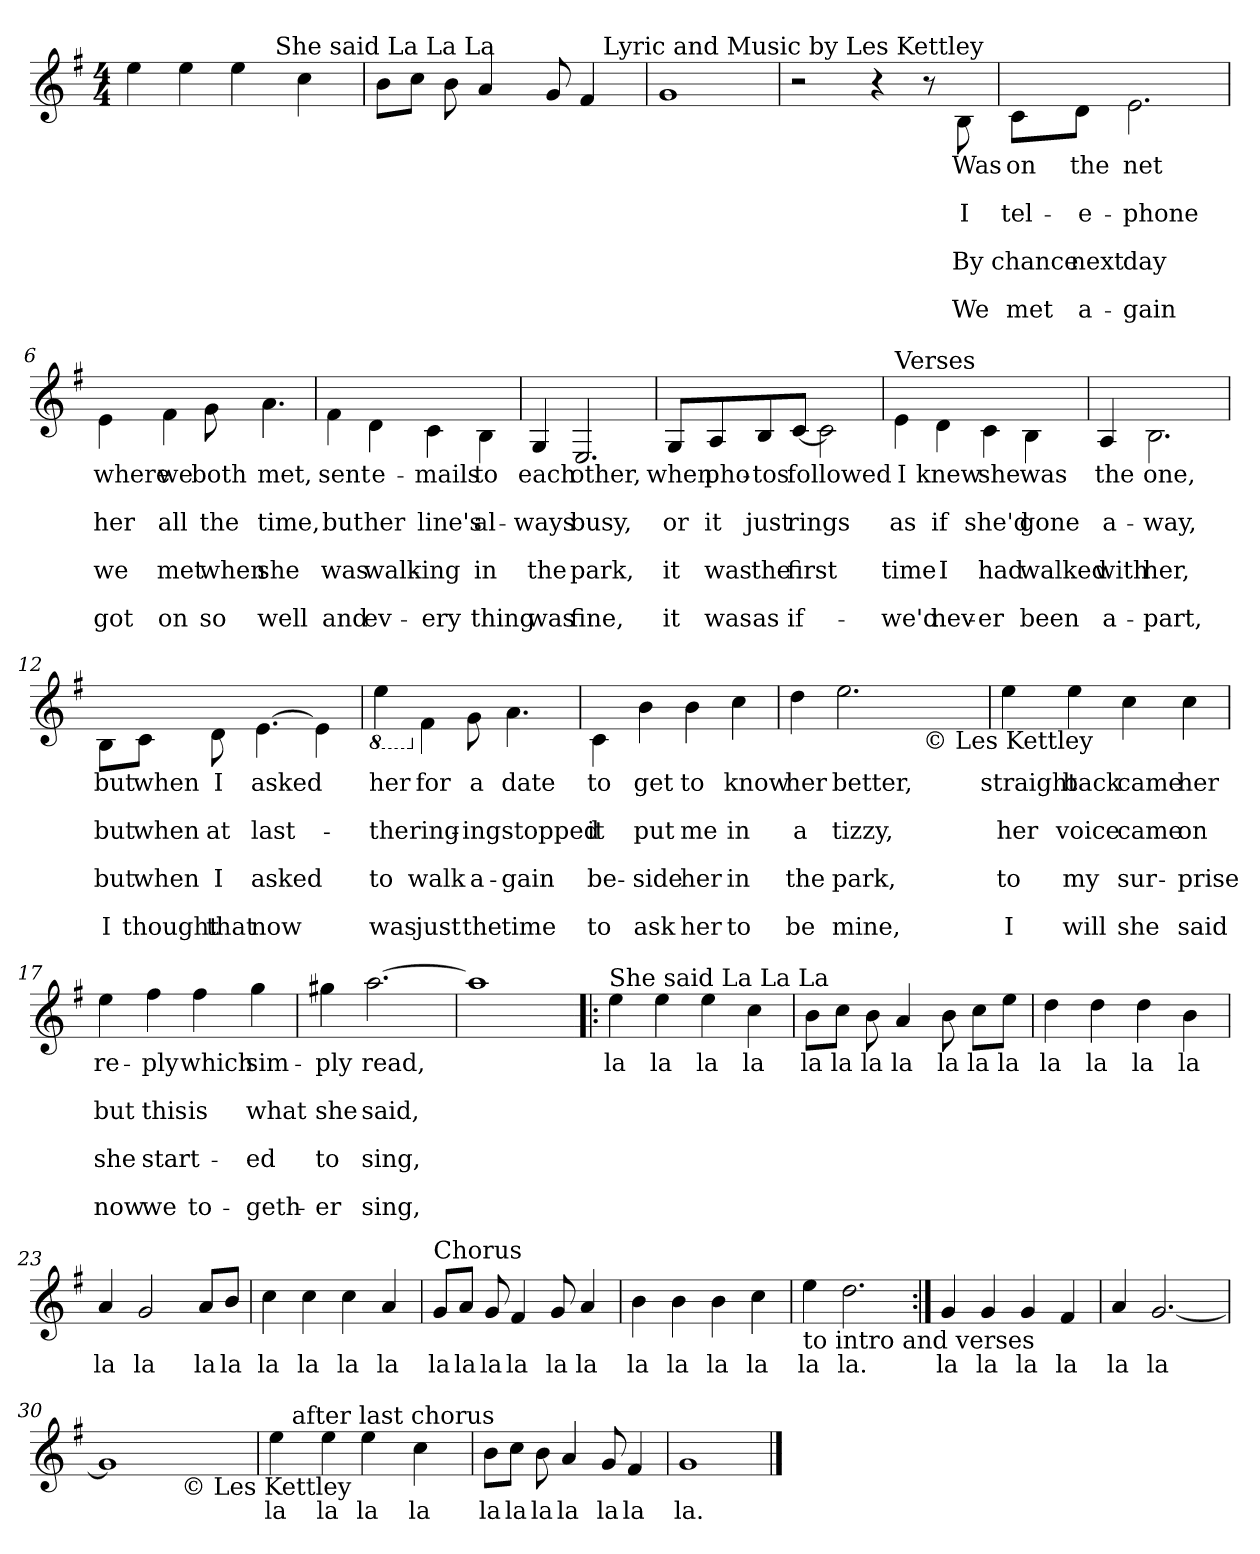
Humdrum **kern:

**kern	**text	**text	**text	**text	**text	**text	**text
*part1	*part1	*part1	*part1	*part1	*part1	*part1	*part1
*staff1	*staff1	*staff1	*staff1	*staff1	*staff1	*staff1	*staff1
*clefG2	*	*	*	*	*	*	*
*k[f#]	*	*	*	*	*	*	*
*G:	*	*	*	*	*	*	*
*M4/4	*	*	*	*	*	*	*
*MM140	*	*	*	*	*	*	*
=1	=1	=1	=1	=1	=1	=1	=1
!LO:TX:a:t=Intro \nto verses	!	!	!	!	!	!	!
*^	*	*	*	*	*	*	*
4ee\	2ryy	.	.	.	.	.	.	.
4ee\	.	.	.	.	.	.	.	.
4ee\	8.ryy	.	.	.	.	.	.	.
!	!LO:TX:a:t=She said La La La	!	!	!	!	!	!	!
.	4ryy	.	.	.	.	.	.	.
4cc\	.	.	.	.	.	.	.	.
.	16ryy	.	.	.	.	.	.	.
=2	=2	=2	=2	=2	=2	=2	=2	=2
8b\L	2ryy	.	.	.	.	.	.	.
8cc\J	.	.	.	.	.	.	.	.
8b\	.	.	.	.	.	.	.	.
4a/	.	.	.	.	.	.	.	.
.	4ryy	.	.	.	.	.	.	.
8g/	.	.	.	.	.	.	.	.
4f#/	16ryy	.	.	.	.	.	.	.
!	!LO:TX:a:t=Lyric and Music by Les Kettley	!	!	!	!	!	!	!
.	8.ryy	.	.	.	.	.	.	.
*v	*v	*	*	*	*	*	*	*
=3	=3	=3	=3	=3	=3	=3	=3
1g	.	.	.	.	.	.	.
!!LO:LB:g=z
=4	=4	=4	=4	=4	=4	=4	=4
2r	.	.	.	.	.	.	.
4r	.	.	.	.	.	.	.
8r	.	.	.	.	.	.	.
!	!LO:LY:b	!	!LO:LY:b	!	!LO:LY:b	!	!LO:LY:b
8B\	Was	.	I	.	By	.	We
=5	=5	=5	=5	=5	=5	=5	=5
!	!LO:LY:b	!	!LO:LY:b	!	!LO:LY:b	!	!LO:LY:b
8c\L	on	.	tel-	.	chance	.	met
!	!LO:LY:b	!	!LO:LY:b	!	!LO:LY:b	!	!LO:LY:b
8d\J	the	.	-e-	.	next	.	a-
!	!LO:LY:b	!	!LO:LY:b	!	!LO:LY:b	!	!LO:LY:b
2.e\	net	.	-phone	.	day	.	-gain
=6	=6	=6	=6	=6	=6	=6	=6
!	!LO:LY:b	!	!LO:LY:b	!	!LO:LY:b	!	!LO:LY:b
4e\	where	.	her	.	we	.	got
!	!LO:LY:b	!	!LO:LY:b	!	!LO:LY:b	!	!LO:LY:b
4f#\	we	.	all	.	met	.	on
!	!LO:LY:b	!	!LO:LY:b	!	!LO:LY:b	!	!LO:LY:b
8g\	both	.	the	.	when	.	so
!	!LO:LY:b	!	!LO:LY:b	!	!LO:LY:b	!	!LO:LY:b
4.a\	met,	.	time,	.	she	.	well
=7	=7	=7	=7	=7	=7	=7	=7
!	!LO:LY:b	!	!LO:LY:b	!	!LO:LY:b	!	!LO:LY:b
4f#\	sent	.	but	.	was	.	and
!	!LO:LY:b	!	!LO:LY:b	!	!LO:LY:b	!	!LO:LY:b
4d\	e-	.	her	.	walk-	.	ev-
!	!LO:LY:b	!	!LO:LY:b	!	!LO:LY:b	!	!LO:LY:b
4c\	-mails	.	line's	.	-ing	.	-ery
!	!LO:LY:b	!	!LO:LY:b	!	!LO:LY:b	!	!LO:LY:b
4B\	to	.	al-	.	in	.	thing
=8	=8	=8	=8	=8	=8	=8	=8
!	!LO:LY:b	!	!LO:LY:b	!	!LO:LY:b	!	!LO:LY:b
4G/	each	.	-ways	.	the	.	was
!	!LO:LY:b	!	!LO:LY:b	!	!LO:LY:b	!	!LO:LY:b
2.E/	other,	.	busy,	.	park,	.	fine,
!!LO:LB:g=z
=9	=9	=9	=9	=9	=9	=9	=9
!	!LO:LY:b	!	!LO:LY:b	!	!LO:LY:b	!	!LO:LY:b
8G/L	when	.	or	.	it	.	it
!	!LO:LY:b	!	!LO:LY:b	!	!LO:LY:b	!	!LO:LY:b
8A/	pho-	.	it	.	was	.	was
!	!LO:LY:b	!	!LO:LY:b	!	!LO:LY:b	!	!LO:LY:b
8B/	-tos	.	just	.	the	.	as
!	!LO:LY:b	!	!LO:LY:b	!	!LO:LY:b	!	!LO:LY:b
[8c/J	followed	.	rings	.	first	.	if-
2c\]	.	.	.	.	.	.	.
=10	=10	=10	=10	=10	=10	=10	=10
!LO:TX:a:t=Verses	!	!	!	!	!	!	!
!	!LO:LY:b	!	!LO:LY:b	!	!LO:LY:b	!	!LO:LY:b
4e\	I	.	as	.	time	.	-we'd
!	!LO:LY:b	!	!LO:LY:b	!	!LO:LY:b	!	!LO:LY:b
4d\	knew	.	if	.	I	.	nev-
!	!LO:LY:b	!	!LO:LY:b	!	!LO:LY:b	!	!LO:LY:b
4c\	she	.	she'd	.	had	.	-er
!	!LO:LY:b	!	!LO:LY:b	!	!LO:LY:b	!	!LO:LY:b
4B\	was	.	gone	.	walked	.	been
=11	=11	=11	=11	=11	=11	=11	=11
!	!LO:LY:b	!	!LO:LY:b	!	!LO:LY:b	!	!LO:LY:b
4A/	the	.	a-	.	with	.	a-
!	!LO:LY:b	!	!LO:LY:b	!	!LO:LY:b	!	!LO:LY:b
2.B\	one,	.	-way,	.	her,	.	-part,
=12	=12	=12	=12	=12	=12	=12	=12
!	!LO:LY:b	!	!LO:LY:b	!	!LO:LY:b	!	!LO:LY:b
8B\L	but	.	but	.	but	.	I
!	!LO:LY:b	!	!LO:LY:b	!	!LO:LY:b	!	!LO:LY:b
8c\J	when	.	when	.	when	.	thought
!	!LO:LY:b	!	!LO:LY:b	!	!LO:LY:b	!	!LO:LY:b
8d\	I	.	at	.	I	.	that
!	!LO:LY:b	!	!LO:LY:b	!	!LO:LY:b	!	!LO:LY:b
[4.e\	asked	.	last-	.	asked	.	now
4e\]	.	.	.	.	.	.	.
!!LO:LB:g=z
=13	=13	=13	=13	=13	=13	=13	=13
*8ba	*	*	*	*	*	*	*
!	!LO:LY:b	!	!LO:LY:b	!	!LO:LY:b	!	!LO:LY:b
4e\	her	.	-the	.	to	.	was
*X8ba	*	*	*	*	*	*	*
!	!LO:LY:b	!	!LO:LY:b	!	!LO:LY:b	!	!LO:LY:b
4f#\	for	.	ring-	.	walk	.	just
!	!LO:LY:b	!	!LO:LY:b	!	!LO:LY:b	!	!LO:LY:b
8g\	a	.	-ing	.	a-	.	the
!	!LO:LY:b	!	!LO:LY:b	!	!LO:LY:b	!	!LO:LY:b
4.a\	date	.	stopped	.	-gain	.	time
=14	=14	=14	=14	=14	=14	=14	=14
!	!LO:LY:b	!	!LO:LY:b	!	!LO:LY:b	!	!LO:LY:b
4c\	to	.	it	.	be-	.	to
!	!LO:LY:b	!	!LO:LY:b	!	!LO:LY:b	!	!LO:LY:b
4b\	get	.	put	.	-side	.	ask
!	!LO:LY:b	!	!LO:LY:b	!	!LO:LY:b	!	!LO:LY:b
4b\	to	.	me	.	her	.	her
!	!LO:LY:b	!	!LO:LY:b	!	!LO:LY:b	!	!LO:LY:b
4cc\	know	.	in	.	in	.	to
=15	=15	=15	=15	=15	=15	=15	=15
!	!LO:LY:b	!	!LO:LY:b	!	!LO:LY:b	!	!LO:LY:b
*^	*	*	*	*	*	*	*
4dd\	2ryy	her	.	a	.	the	.	be
!	!	!LO:LY:b	!	!LO:LY:b	!	!LO:LY:b	!	!LO:LY:b
2.ee\	.	better,	.	tizzy,	.	park,	.	mine,
.	8.ryy	.	.	.	.	.	.	.
!	!LO:TX:b:t=© Les Kettley	!	!	!	!	!	!	!
.	4ryy	.	.	.	.	.	.	.
.	16ryy	.	.	.	.	.	.	.
=16	=16	=16	=16	=16	=16	=16	=16	=16
!	!	!LO:LY:b	!	!LO:LY:b	!	!LO:LY:b	!	!LO:LY:b
*v	*v	*	*	*	*	*	*	*
4ee\	straight	.	her	.	to	.	I
!	!LO:LY:b	!	!LO:LY:b	!	!LO:LY:b	!	!LO:LY:b
4ee\	back	.	voice	.	my	.	will
!	!LO:LY:b	!	!LO:LY:b	!	!LO:LY:b	!	!LO:LY:b
4cc\	came	.	came	.	sur-	.	she
!	!LO:LY:b	!	!LO:LY:b	!	!LO:LY:b	!	!LO:LY:b
4cc\	her	.	on	.	-prise	.	said
=17	=17	=17	=17	=17	=17	=17	=17
!	!LO:LY:b	!	!LO:LY:b	!	!LO:LY:b	!	!LO:LY:b
4ee\	re-	.	but	.	she	.	now
!	!LO:LY:b	!	!LO:LY:b	!	!LO:LY:b	!	!LO:LY:b
4ff#\	-ply	.	this	.	start-	.	we
!	!LO:LY:b	!	!LO:LY:b	!	!	!	!LO:LY:b
4ff#\	which	.	is	.	.	.	to-
!	!LO:LY:b	!	!LO:LY:b	!	!LO:LY:b	!	!LO:LY:b
4gg\	sim-	.	what	.	-ed	.	-geth-
=18	=18	=18	=18	=18	=18	=18	=18
!	!LO:LY:b	!	!LO:LY:b	!	!LO:LY:b	!	!LO:LY:b
4gg#X\	-ply	.	she	.	to	.	-er
!	!LO:LY:b	!	!LO:LY:b	!	!LO:LY:b	!	!LO:LY:b
[2.aa\	read,	.	said,	.	sing,	.	sing,
=19	=19	=19	=19	=19	=19	=19	=19
1aa]	.	.	.	.	.	.	.
!!LO:PB:g=z
=20!|:	=20!|:	=20!|:	=20!|:	=20!|:	=20!|:	=20!|:	=20!|:
!LO:TX:a:t=She said La La La	!	!	!	!	!	!	!
!	!LO:LY:b	!	!	!	!	!	!
4ee\	la	.	.	.	.	.	.
!	!LO:LY:b	!	!	!	!	!	!
4ee\	la	.	.	.	.	.	.
!	!LO:LY:b	!	!	!	!	!	!
4ee\	la	.	.	.	.	.	.
!	!LO:LY:b	!	!	!	!	!	!
4cc\	la	.	.	.	.	.	.
=21	=21	=21	=21	=21	=21	=21	=21
!	!LO:LY:b	!	!	!	!	!	!
8b\L	la	.	.	.	.	.	.
!	!LO:LY:b	!	!	!	!	!	!
8cc\J	la	.	.	.	.	.	.
!	!LO:LY:b	!	!	!	!	!	!
8b\	la	.	.	.	.	.	.
!	!LO:LY:b	!	!	!	!	!	!
4a/	la	.	.	.	.	.	.
!	!LO:LY:b	!	!	!	!	!	!
8b\	la	.	.	.	.	.	.
!	!LO:LY:b	!	!	!	!	!	!
8cc\L	la	.	.	.	.	.	.
!	!LO:LY:b	!	!	!	!	!	!
8ee\J	la	.	.	.	.	.	.
=22	=22	=22	=22	=22	=22	=22	=22
!	!LO:LY:b	!	!	!	!	!	!
4dd\	la	.	.	.	.	.	.
!	!LO:LY:b	!	!	!	!	!	!
4dd\	la	.	.	.	.	.	.
!	!LO:LY:b	!	!	!	!	!	!
4dd\	la	.	.	.	.	.	.
!	!LO:LY:b	!	!	!	!	!	!
4b\	la	.	.	.	.	.	.
=23	=23	=23	=23	=23	=23	=23	=23
!	!LO:LY:b	!	!	!	!	!	!
4a/	la	.	.	.	.	.	.
!	!LO:LY:b	!	!	!	!	!	!
2g/	la	.	.	.	.	.	.
!	!LO:LY:b	!	!	!	!	!	!
8a/L	la	.	.	.	.	.	.
!	!LO:LY:b	!	!	!	!	!	!
8b/J	la	.	.	.	.	.	.
=24	=24	=24	=24	=24	=24	=24	=24
!	!LO:LY:b	!	!	!	!	!	!
4cc\	la	.	.	.	.	.	.
!	!LO:LY:b	!	!	!	!	!	!
4cc\	la	.	.	.	.	.	.
!	!LO:LY:b	!	!	!	!	!	!
4cc\	la	.	.	.	.	.	.
!	!LO:LY:b	!	!	!	!	!	!
4a/	la	.	.	.	.	.	.
!!LO:LB:g=z
=25	=25	=25	=25	=25	=25	=25	=25
!LO:TX:a:t=Chorus	!	!	!	!	!	!	!
!	!LO:LY:b	!	!	!	!	!	!
8g/L	la	.	.	.	.	.	.
!	!LO:LY:b	!	!	!	!	!	!
8a/J	la	.	.	.	.	.	.
!	!LO:LY:b	!	!	!	!	!	!
8g/	la	.	.	.	.	.	.
!	!LO:LY:b	!	!	!	!	!	!
4f#/	la	.	.	.	.	.	.
!	!LO:LY:b	!	!	!	!	!	!
8g/	la	.	.	.	.	.	.
!	!LO:LY:b	!	!	!	!	!	!
4a/	la	.	.	.	.	.	.
=26	=26	=26	=26	=26	=26	=26	=26
!	!LO:LY:b	!	!	!	!	!	!
4b\	la	.	.	.	.	.	.
!	!LO:LY:b	!	!	!	!	!	!
4b\	la	.	.	.	.	.	.
!	!LO:LY:b	!	!	!	!	!	!
4b\	la	.	.	.	.	.	.
!	!LO:LY:b	!	!	!	!	!	!
4cc\	la	.	.	.	.	.	.
=27	=27	=27	=27	=27	=27	=27	=27
!LO:TX:b:t=to intro and verses	!	!	!	!	!	!	!
!	!LO:LY:b	!	!	!	!	!	!
4ee\	la	.	.	.	.	.	.
!	!LO:LY:b	!	!	!	!	!	!
2.dd\	la.	.	.	.	.	.	.
!!LO:LB:g=z
=28:|!	=28:|!	=28:|!	=28:|!	=28:|!	=28:|!	=28:|!	=28:|!
!	!LO:LY:b	!	!	!	!	!	!
4g/	la	.	.	.	.	.	.
!	!LO:LY:b	!	!	!	!	!	!
4g/	la	.	.	.	.	.	.
!	!LO:LY:b	!	!	!	!	!	!
4g/	la	.	.	.	.	.	.
!	!LO:LY:b	!	!	!	!	!	!
4f#/	la	.	.	.	.	.	.
=29	=29	=29	=29	=29	=29	=29	=29
!	!LO:LY:b	!	!	!	!	!	!
4a/	la	.	.	.	.	.	.
!	!LO:LY:b	!	!	!	!	!	!
[2.g/	la	.	.	.	.	.	.
=30	=30	=30	=30	=30	=30	=30	=30
*^	*	*	*	*	*	*	*
1g]	2ryy	.	.	.	.	.	.	.
.	16.ryy	.	.	.	.	.	.	.
!	!LO:TX:b:t=© Les Kettley	!	!	!	!	!	!	!
.	4ryy	.	.	.	.	.	.	.
.	8ryy	.	.	.	.	.	.	.
.	32ryy	.	.	.	.	.	.	.
=31	=31	=31	=31	=31	=31	=31	=31	=31
!	!	!LO:LY:b	!	!	!	!	!	!
4ee\	16.ryy	la	.	.	.	.	.	.
!	!LO:TX:a:t=after last chorus	!	!	!	!	!	!	!
.	2ryy	.	.	.	.	.	.	.
!	!	!LO:LY:b	!	!	!	!	!	!
4ee\	.	la	.	.	.	.	.	.
!	!	!LO:LY:b	!	!	!	!	!	!
4ee\	.	la	.	.	.	.	.	.
.	4ryy	.	.	.	.	.	.	.
!	!	!LO:LY:b	!	!	!	!	!	!
4cc\	.	la	.	.	.	.	.	.
.	8ryy	.	.	.	.	.	.	.
.	32ryy	.	.	.	.	.	.	.
=32	=32	=32	=32	=32	=32	=32	=32	=32
!	!	!LO:LY:b	!	!	!	!	!	!
*v	*v	*	*	*	*	*	*	*
8b\L	la	.	.	.	.	.	.
!	!LO:LY:b	!	!	!	!	!	!
8cc\J	la	.	.	.	.	.	.
!	!LO:LY:b	!	!	!	!	!	!
8b\	la	.	.	.	.	.	.
!	!LO:LY:b	!	!	!	!	!	!
4a/	la	.	.	.	.	.	.
!	!LO:LY:b	!	!	!	!	!	!
8g/	la	.	.	.	.	.	.
!	!LO:LY:b	!	!	!	!	!	!
4f#/	la	.	.	.	.	.	.
=33	=33	=33	=33	=33	=33	=33	=33
!	!LO:LY:b	!	!	!	!	!	!
1g	la.	.	.	.	.	.	.
==	==	==	==	==	==	==	==
*-	*-	*-	*-	*-	*-	*-	*-
